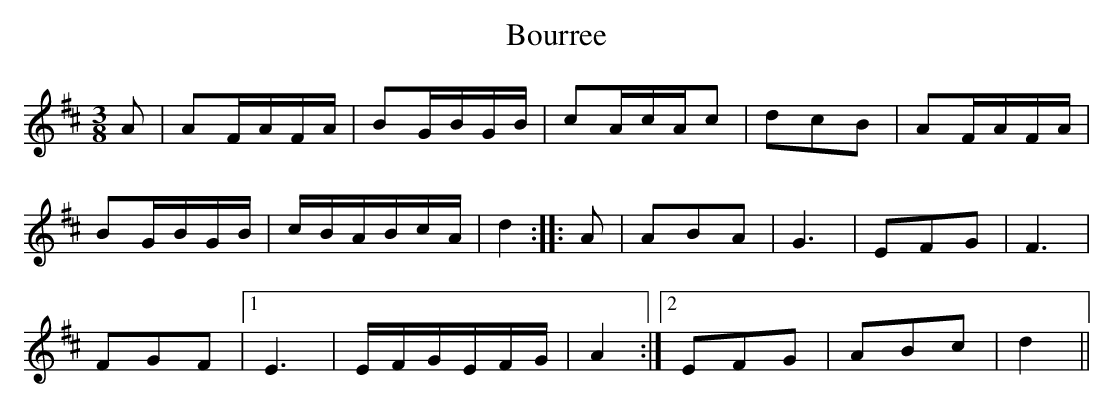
X:1
T:Bourree
L:1/8
M:3/8
K:D major
A | AF/A/F/A/ | BG/B/G/B/ | cA/c/A/c | dcB | AF/A/F/A/ |
BG/B/G/B/ | c/B/A/B/c/A/ | d2 :: A | ABA | G3 | EFG | F3 |
FGF |1 E3 | E/F/G/E/F/G/ | A2 :|2 EFG | ABc | d2 ||
